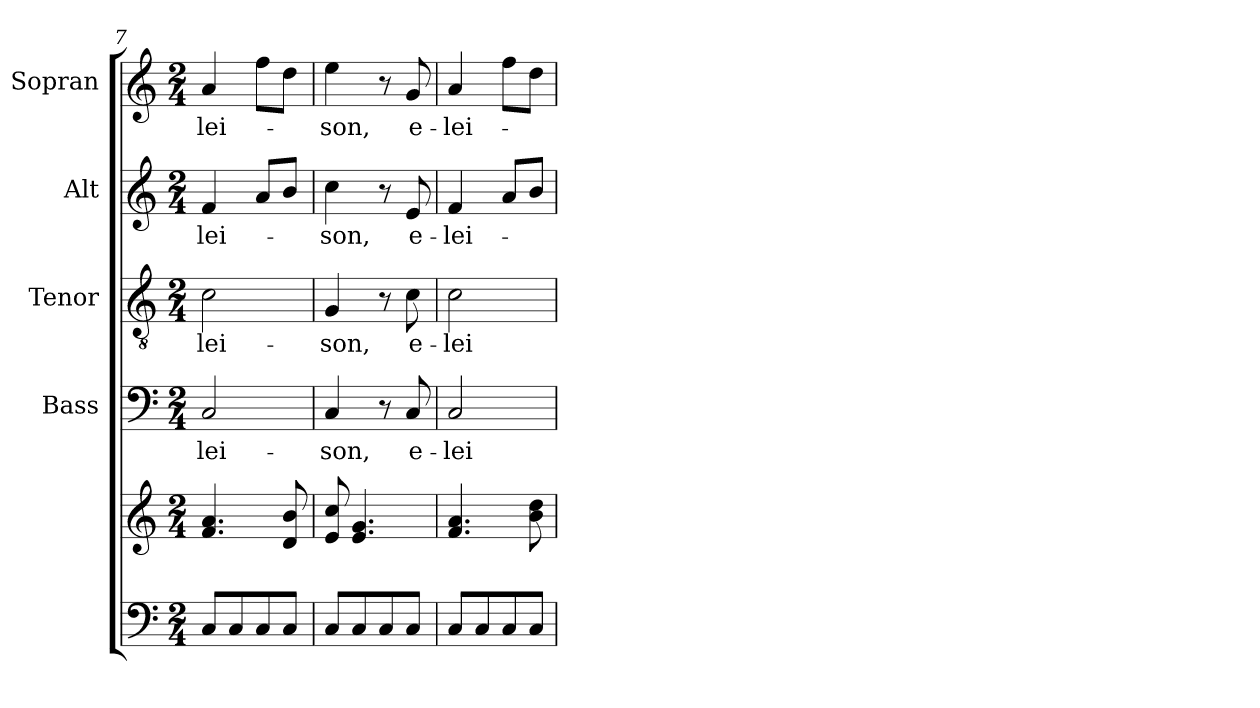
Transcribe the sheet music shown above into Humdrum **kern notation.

**kern	**kern	**kern	**text	**kern	**text	**kern	**text	**kern	**text
*part5	*part5	*part4	*part4	*part3	*part3	*part2	*part2	*part1	*part1
*staff6	*staff5	*staff4	*staff4	*staff3	*staff3	*staff2	*staff2	*staff1	*staff1
*	*	*I"Bass	*	*I"Tenor	*	*I"Alt	*	*I"Sopran	*
*	*	*I'B.	*	*I'T.	*	*I'A.	*	*I'S.	*
*clefF4	*clefG2	*clefF4	*	*clefGv2	*	*clefG2	*	*clefG2	*
*k[]	*k[]	*k[]	*	*k[]	*	*k[]	*	*k[]	*
*C:	*C:	*C:	*	*C:	*	*C:	*	*C:	*
*M2/4	*M2/4	*M2/4	*	*M2/4	*	*M2/4	*	*M2/4	*
=7	=7	=7	=7	=7	=7	=7	=7	=7	=7
!	!	!	!LO:LY:b	!	!LO:LY:b	!	!LO:LY:b	!	!LO:LY:b
8C/L	4.f/ 4.a/	2C/	-lei-	2c\	-lei-	4f/	-lei-	4a/	-lei-
8C/	.	.	.	.	.	.	.	.	.
8C/	.	.	.	.	.	8a/L	.	8ff\L	.
8C/J	8d/ 8b/	.	.	.	.	8b/J	.	8dd\J	.
=8	=8	=8	=8	=8	=8	=8	=8	=8	=8
!	!	!	!LO:LY:b	!	!LO:LY:b	!	!LO:LY:b	!	!LO:LY:b
8C/L	8e/ 8cc/	4C/	-son,	4G/	-son,	4cc\	-son,	4ee\	-son,
8C/	4.e/ 4.g/	.	.	.	.	.	.	.	.
8C/	.	8r	.	8r	.	8r	.	8r	.
!	!	!	!LO:LY:b	!	!LO:LY:b	!	!LO:LY:b	!	!LO:LY:b
8C/J	.	8C/	e-	8c\	e-	8e/	e-	8g/	e-
=9	=9	=9	=9	=9	=9	=9	=9	=9	=9
!	!	!	!LO:LY:b	!	!LO:LY:b	!	!LO:LY:b	!	!LO:LY:b
8C/L	4.f/ 4.a/	2C/	-lei-	2c\	-lei-	4f/	-lei-	4a/	-lei-
8C/	.	.	.	.	.	.	.	.	.
8C/	.	.	.	.	.	8a/L	.	8ff\L	.
8C/J	8b\ 8dd\	.	.	.	.	8b/J	.	8dd\J	.
=	=	=	=	=	=	=	=	=	=
*-	*-	*-	*-	*-	*-	*-	*-	*-	*-
